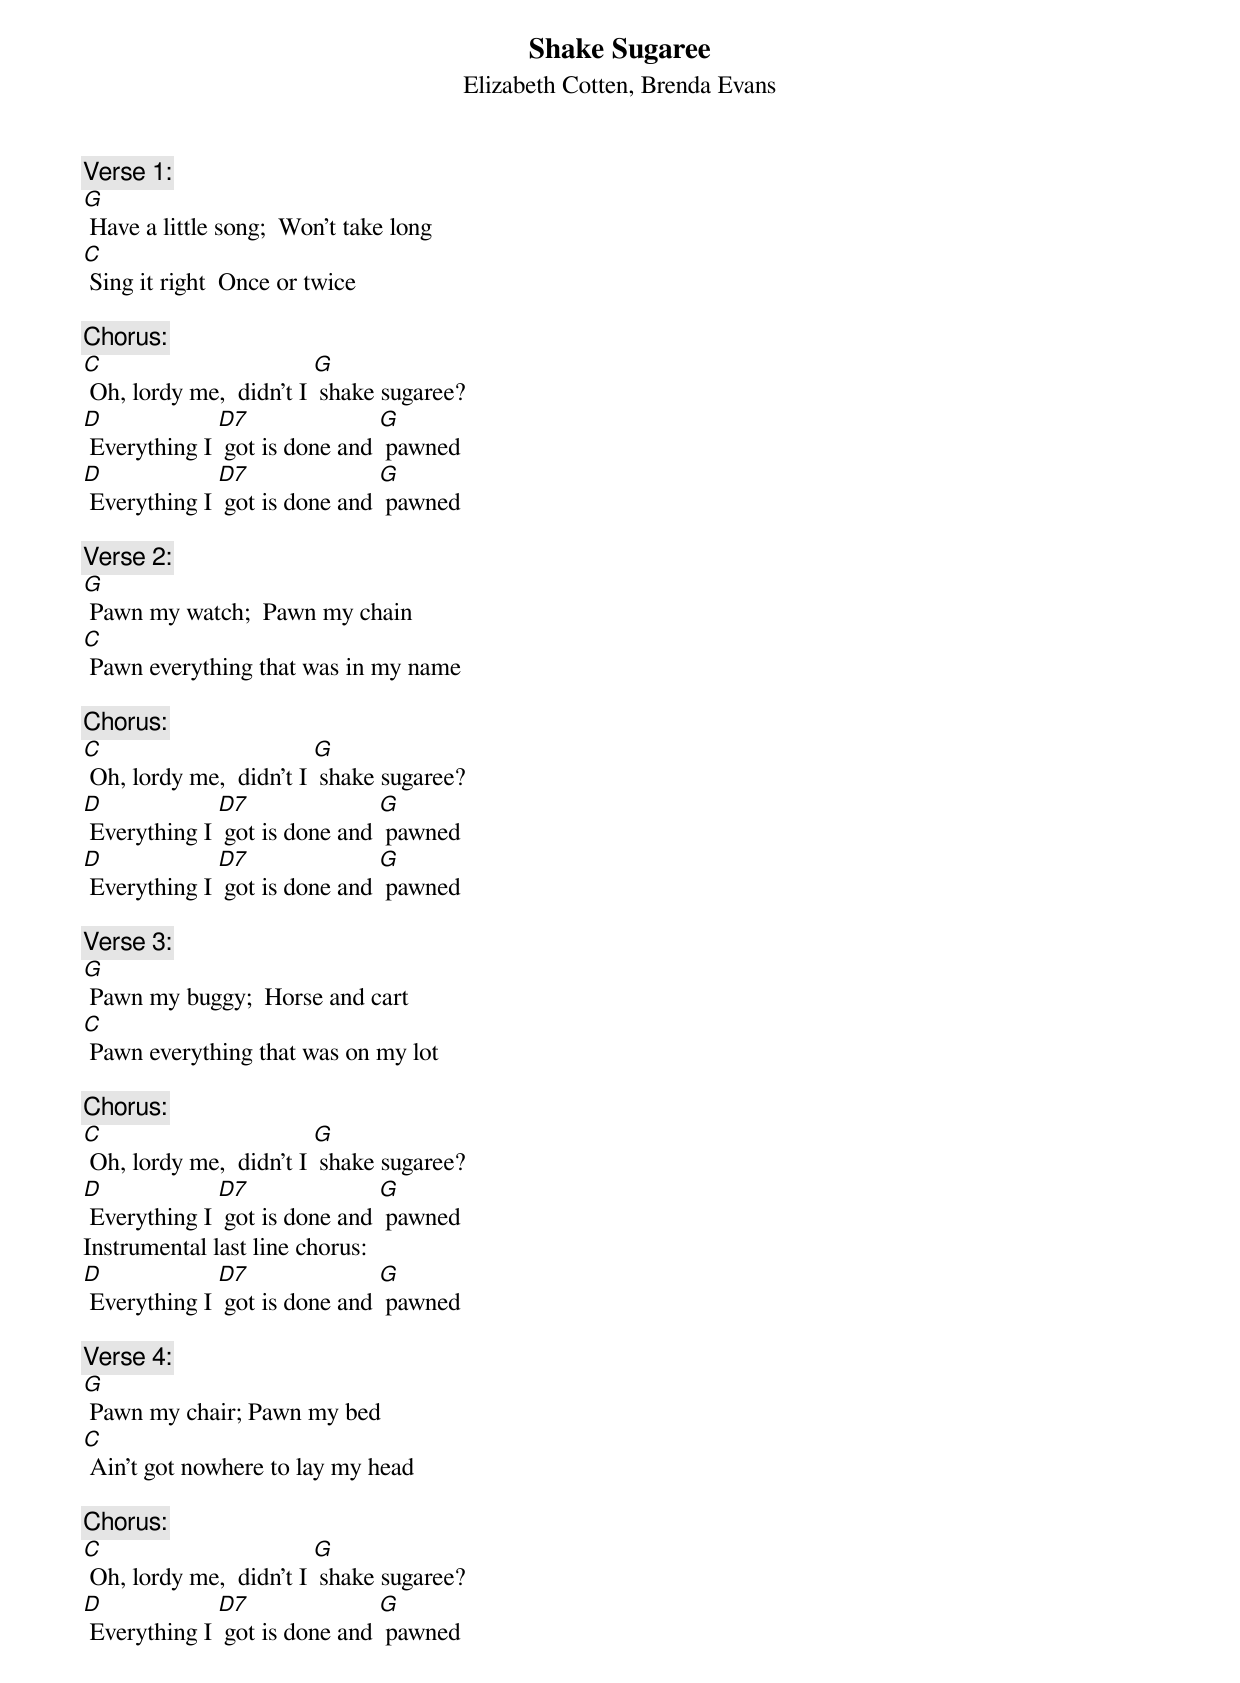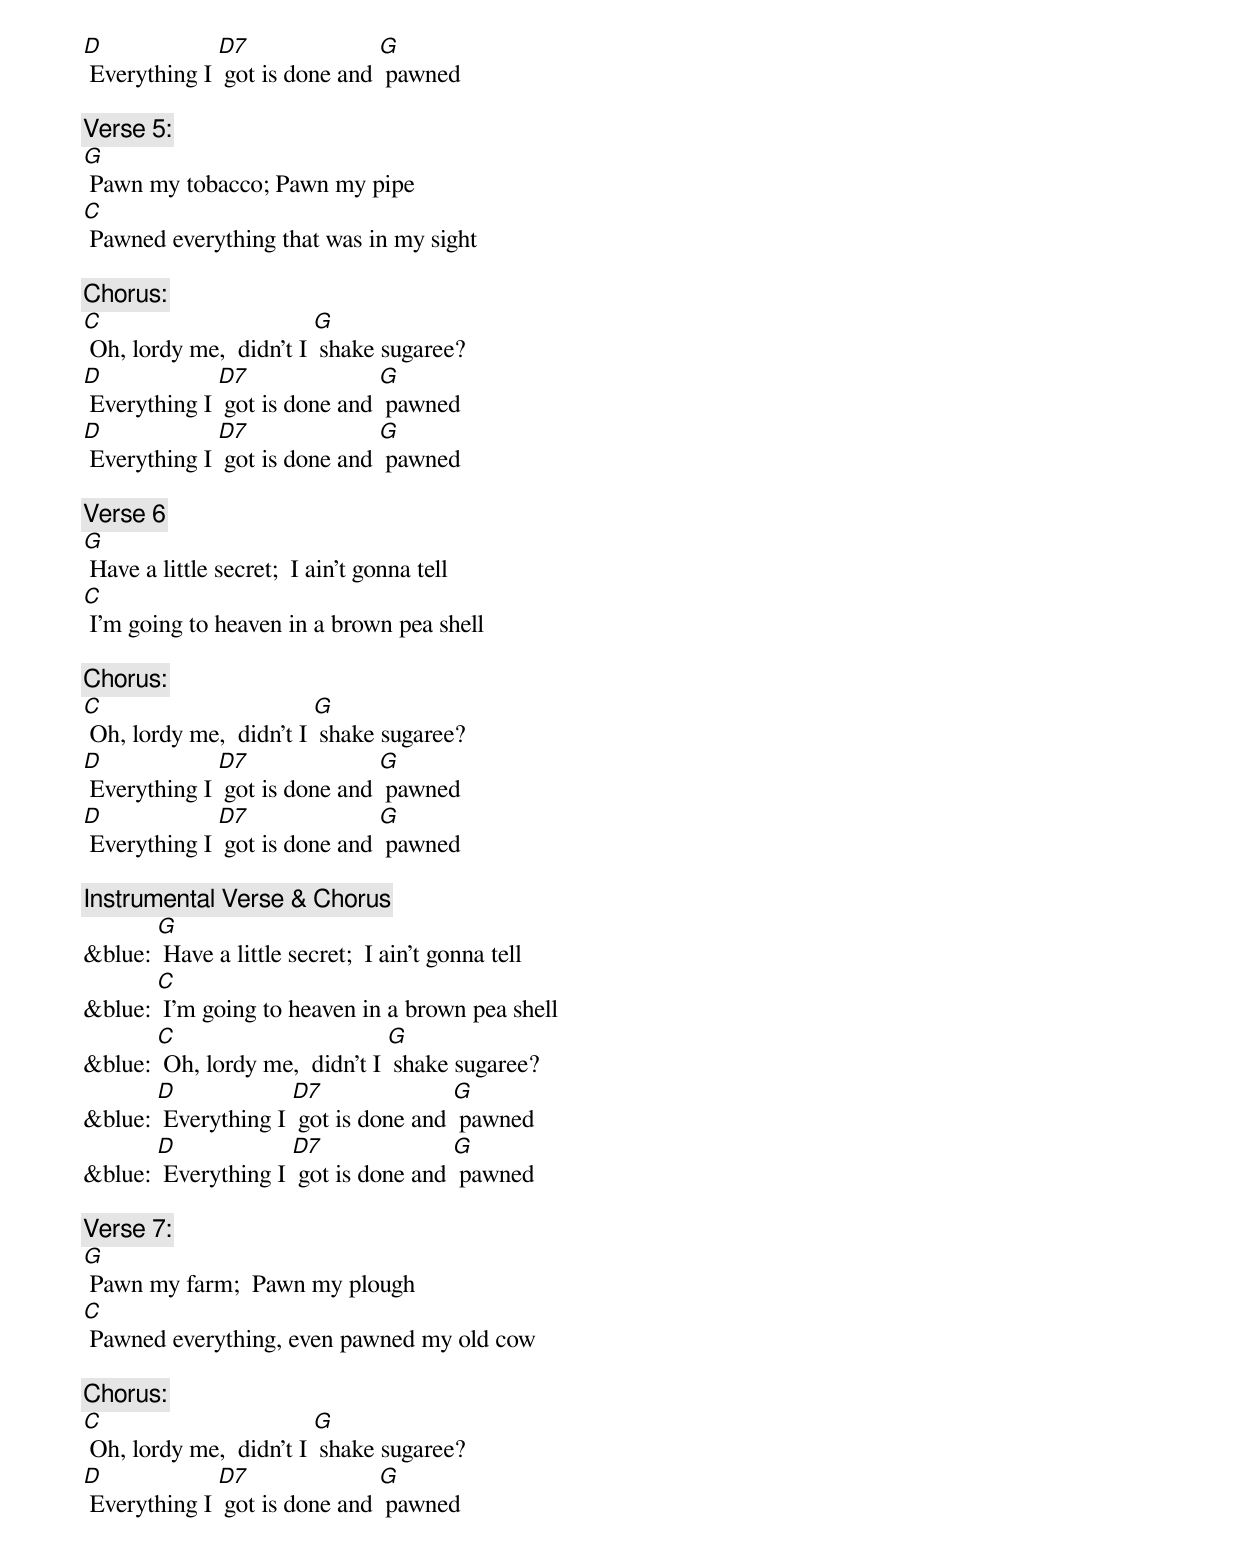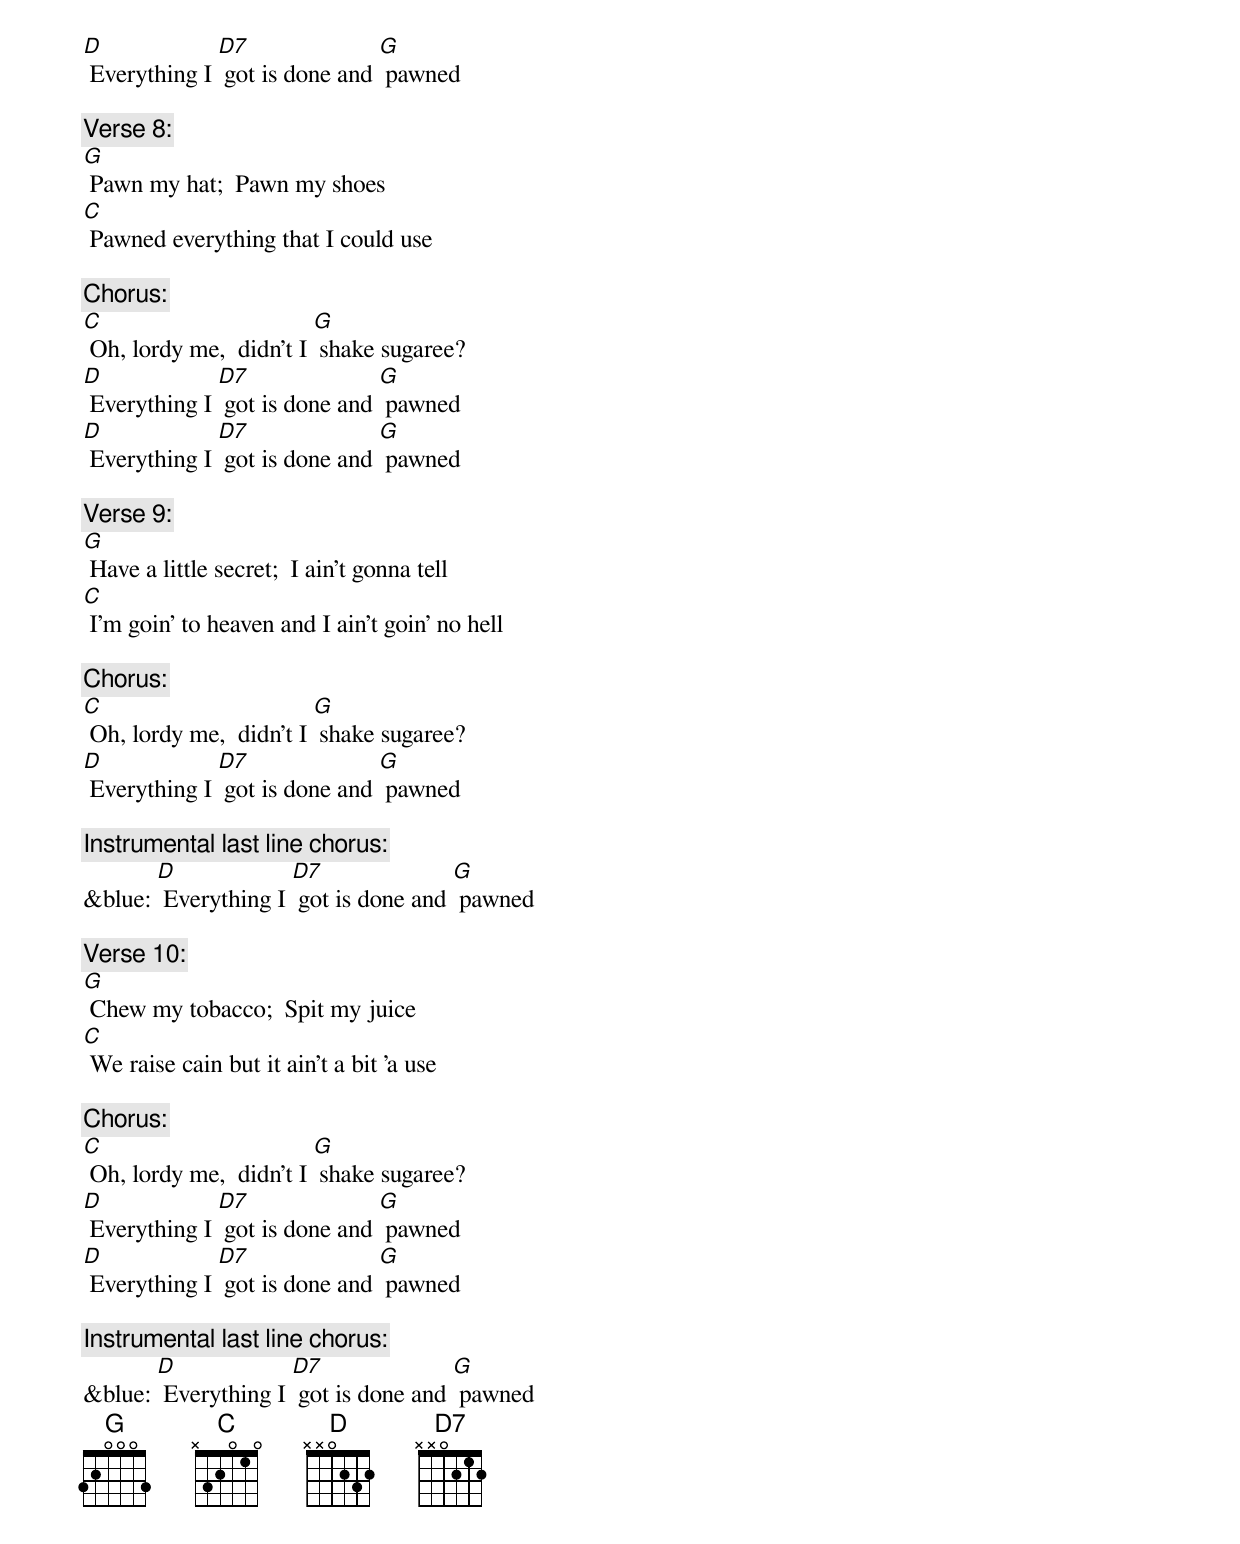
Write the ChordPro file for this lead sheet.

{t: Shake Sugaree}
{st:   Elizabeth Cotten, Brenda Evans}

{c: Verse 1:}
[G] Have a little song;  Won't take long
[C] Sing it right  Once or twice

{c: Chorus:}
[C] Oh, lordy me,  didn't I [G] shake sugaree?
[D] Everything I [D7] got is done and [G] pawned
[D] Everything I [D7] got is done and [G] pawned

{c: Verse 2:}
[G] Pawn my watch;  Pawn my chain
[C] Pawn everything that was in my name

{c: Chorus:}
[C] Oh, lordy me,  didn't I [G] shake sugaree?
[D] Everything I [D7] got is done and [G] pawned
[D] Everything I [D7] got is done and [G] pawned

{c: Verse 3:}
[G] Pawn my buggy;  Horse and cart
[C] Pawn everything that was on my lot

{c: Chorus:}
[C] Oh, lordy me,  didn't I [G] shake sugaree?
[D] Everything I [D7] got is done and [G] pawned
Instrumental last line chorus:
[D] Everything I [D7] got is done and [G] pawned

{c: Verse 4:}
[G] Pawn my chair; Pawn my bed
[C] Ain't got nowhere to lay my head

{c: Chorus:}
[C] Oh, lordy me,  didn't I [G] shake sugaree?
[D] Everything I [D7] got is done and [G] pawned
[D] Everything I [D7] got is done and [G] pawned

{c: Verse 5:}
[G] Pawn my tobacco; Pawn my pipe
[C] Pawned everything that was in my sight

{c: Chorus:}
[C] Oh, lordy me,  didn't I [G] shake sugaree?
[D] Everything I [D7] got is done and [G] pawned
[D] Everything I [D7] got is done and [G] pawned

{c: Verse 6}
[G] Have a little secret;  I ain't gonna tell
[C] I'm going to heaven in a brown pea shell

{c: Chorus:}
[C] Oh, lordy me,  didn't I [G] shake sugaree?
[D] Everything I [D7] got is done and [G] pawned
[D] Everything I [D7] got is done and [G] pawned

{c: Instrumental Verse & Chorus}
&blue: [G] Have a little secret;  I ain't gonna tell
&blue: [C] I'm going to heaven in a brown pea shell
&blue: [C] Oh, lordy me,  didn't I [G] shake sugaree?
&blue: [D] Everything I [D7] got is done and [G] pawned
&blue: [D] Everything I [D7] got is done and [G] pawned

{c: Verse 7:}
[G] Pawn my farm;  Pawn my plough
[C] Pawned everything, even pawned my old cow

{c: Chorus:}
[C] Oh, lordy me,  didn't I [G] shake sugaree?
[D] Everything I [D7] got is done and [G] pawned
[D] Everything I [D7] got is done and [G] pawned

{c: Verse 8:}
[G] Pawn my hat;  Pawn my shoes
[C] Pawned everything that I could use

{c: Chorus:}
[C] Oh, lordy me,  didn't I [G] shake sugaree?
[D] Everything I [D7] got is done and [G] pawned
[D] Everything I [D7] got is done and [G] pawned

{c: Verse 9:}
[G] Have a little secret;  I ain't gonna tell
[C] I'm goin' to heaven and I ain't goin' no hell

{c: Chorus:}
[C] Oh, lordy me,  didn't I [G] shake sugaree?
[D] Everything I [D7] got is done and [G] pawned

{c: Instrumental last line chorus:}
&blue: [D] Everything I [D7] got is done and [G] pawned

{c: Verse 10:}
[G] Chew my tobacco;  Spit my juice
[C] We raise cain but it ain't a bit 'a use

{c: Chorus:}
[C] Oh, lordy me,  didn't I [G] shake sugaree?
[D] Everything I [D7] got is done and [G] pawned
[D] Everything I [D7] got is done and [G] pawned

{c: Instrumental last line chorus:}
&blue: [D] Everything I [D7] got is done and [G] pawned
